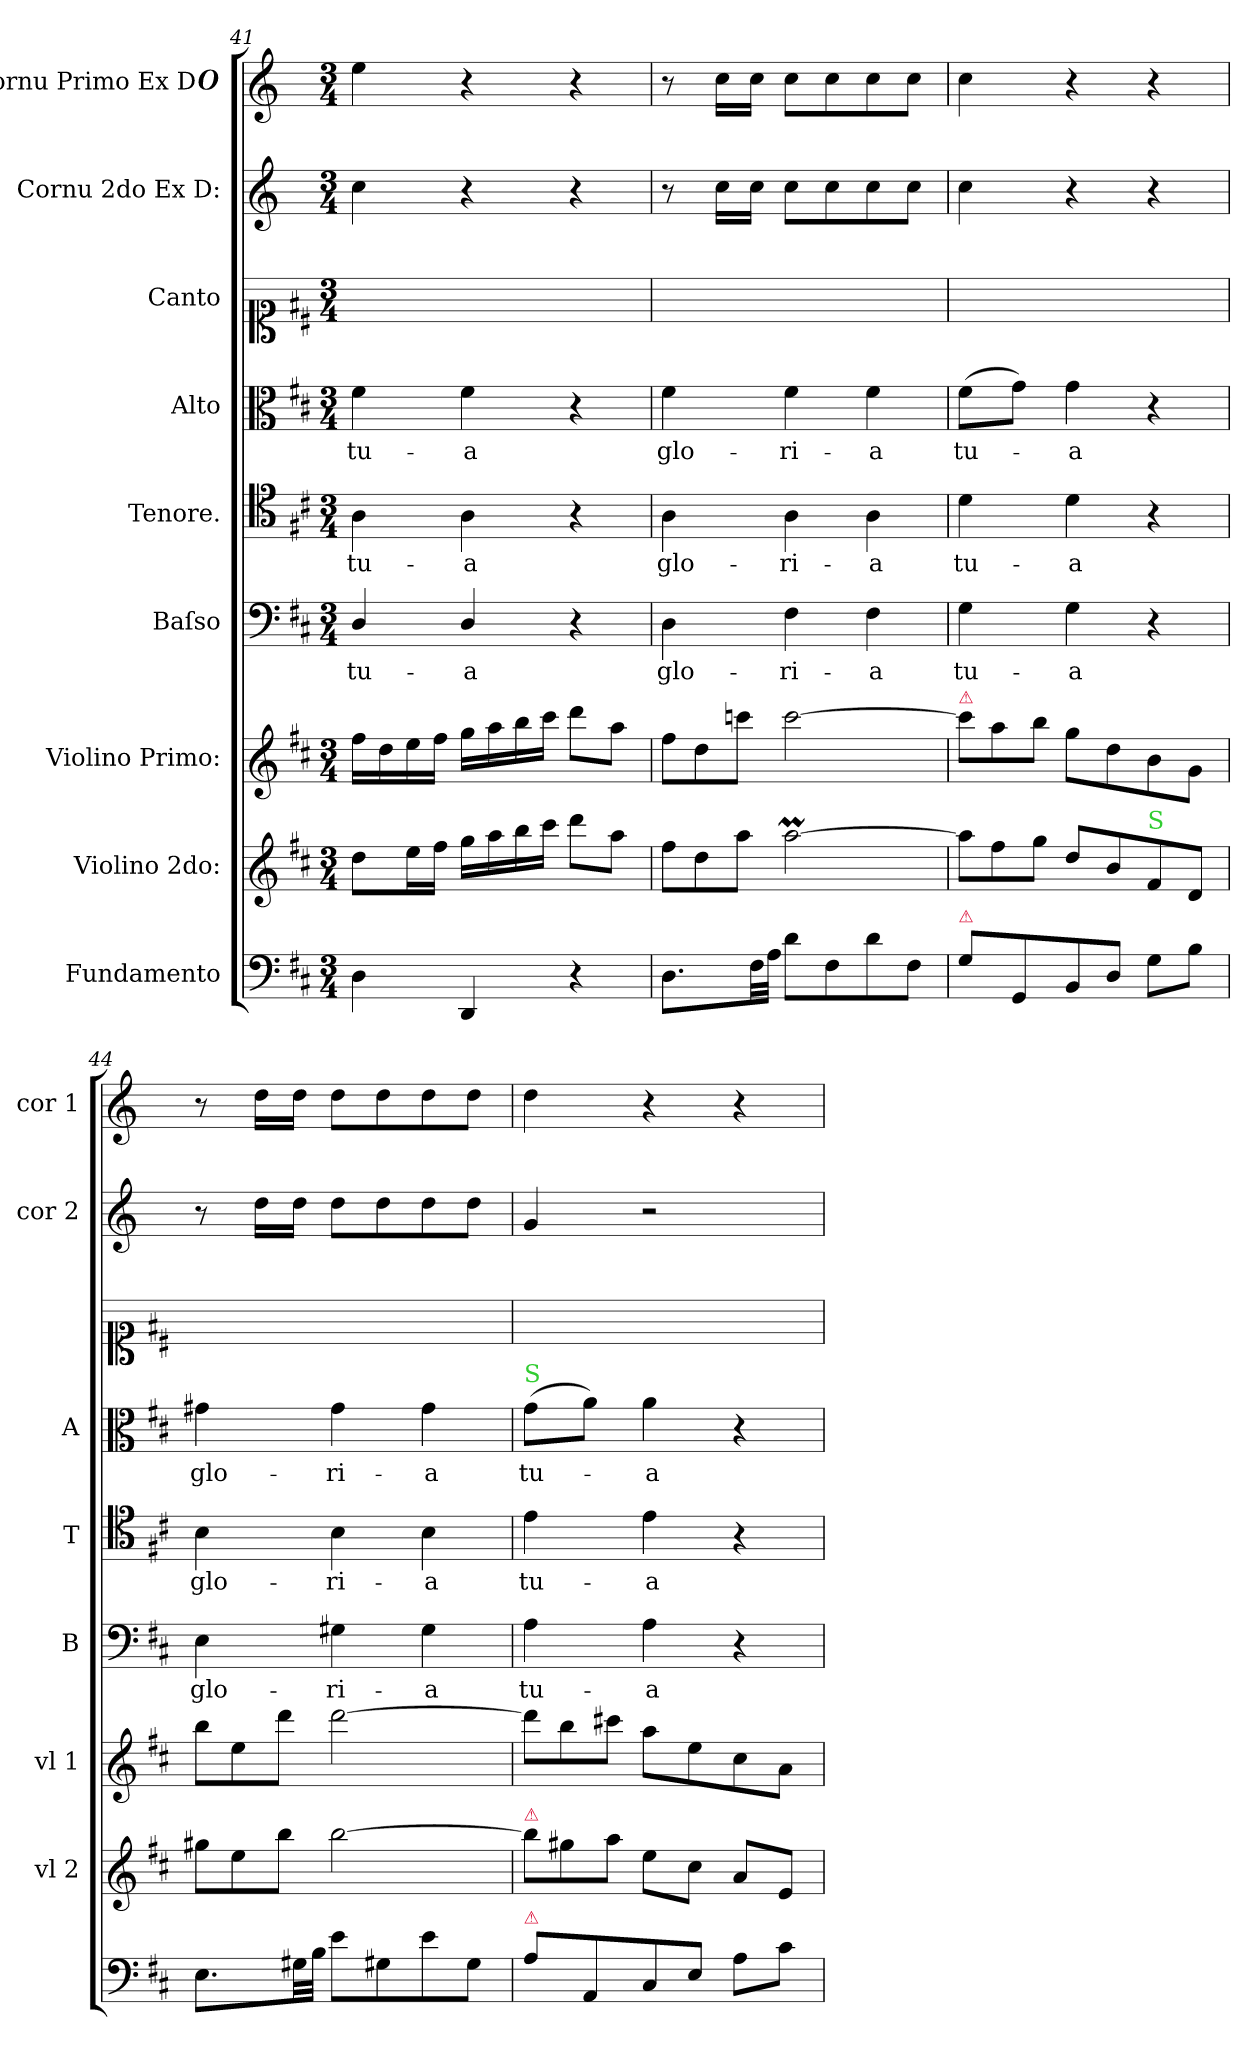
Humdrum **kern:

**kern	**kern	**kern	**kern	**text	**kern	**text	**kern	**text	**kern	**kern	**kern
*part9	*part8	*part7	*part6	*part6	*part5	*part5	*part4	*part4	*part3	*part2	*part1
*staff9	*staff8	*staff7	*staff6	*staff6	*staff5	*staff5	*staff4	*staff4	*staff3	*staff2	*staff1
*I"Fundamento	*I"Violino 2do:	*I"Violino Primo:	*I"Baſso	*	*I"Tenore.	*	*I"Alto	*	*I"Canto	*I"Cornu 2do Ex D:	*I"Cornu Primo Ex D#
*	*I'vl 2	*I'vl 1	*I'B	*	*I'T	*	*I'A	*	*	*I'cor 2	*I'cor 1
*clefF4	*clefG2	*clefG2	*clefF4	*	*clefC4	*	*clefC3	*	*clefC1	*clefG2	*clefG2
*	*	*	*	*	*	*	*	*	*	*ITrd-1c-2	*ITrd-1c-2
*k[f#c#]	*k[f#c#]	*k[f#c#]	*k[f#c#]	*	*k[f#c#]	*	*k[f#c#]	*	*k[f#c#]	*k[f#c#]	*k[f#c#]
*D:	*D:	*D:	*D:	*	*D:	*	*D:	*	*D:	*D:	*D:
*M3/4	*M3/4	*M3/4	*M3/4	*	*M3/4	*	*M3/4	*	*M3/4	*M3/4	*M3/4
=41	=41	=41	=41	=41	=41	=41	=41	=41	=41	=41	=41
4D\	8dd\L	16ff#\LL	4D/	tu-	4A\	tu-	4f#\	tu-	2.ryy	4dd\	4ff#\
.	.	16dd\	.	.	.	.	.	.	.	.	.
.	16ee\L	16ee\	.	.	.	.	.	.	.	.	.
.	16ff#\JJ	16ff#\JJ	.	.	.	.	.	.	.	.	.
4DD/	16gg\LL	16gg\LL	4D/	-a	4A\	-a	4f#\	-a	.	4r	4r
.	16aa\	16aa\	.	.	.	.	.	.	.	.	.
.	16bb\	16bb\	.	.	.	.	.	.	.	.	.
.	16ccc#\JJ	16ccc#\JJ	.	.	.	.	.	.	.	.	.
4r	8ddd\L	8ddd\L	4r	.	4r	.	4r	.	.	4r	4r
.	8aa\J	8aa\J	.	.	.	.	.	.	.	.	.
=42	=42	=42	=42	=42	=42	=42	=42	=42	=42	=42	=42
*	*Xtuplet	*Xtuplet	*	*	*	*	*	*	*	*	*
!	!	!	!	!LO:LY:i	!	!LO:LY:i	!	!LO:LY:i	!	!	!
8.D\L	12ff#\L	12ff#\L	4D\	glo-	4A\	glo-	4f#\	glo-	2.ryy	8r	8r
.	12dd\	12dd\	.	.	.	.	.	.	.	.	.
.	.	.	.	.	.	.	.	.	.	16dd\LL	16dd\LL
.	12aa\J	12cccn\J	.	.	.	.	.	.	.	.	.
32F#\LL	.	.	.	.	.	.	.	.	.	16dd\JJ	16dd\JJ
32A\JJJ	.	.	.	.	.	.	.	.	.	.	.
!	!	!	!	!LO:LY:i	!	!LO:LY:i	!	!LO:LY:i	!	!	!
8d\L	[2aaM\	[2ccc\	4F#\	-ri-	4A\	-ri-	4f#\	-ri-	.	8dd\L	8dd\L
8F#\	.	.	.	.	.	.	.	.	.	8dd\	8dd\
!	!	!	!	!LO:LY:i	!	!LO:LY:i	!	!LO:LY:i	!	!	!
8d\	.	.	4F#\	-a	4A\	-a	4f#\	-a	.	8dd\	8dd\
8F#\J	.	.	.	.	.	.	.	.	.	8dd\J	8dd\J
=43	=43	=43	=43	=43	=43	=43	=43	=43	=43	=43	=43
!	!	!LO:TX:a:color=crimson:t=⚠	!	!	!	!	!	!	!	!	!
!LO:TX:a:color=crimson:t=⚠	!	!	!	!	!	!	!	!	!	!	!
!	!	!	!	!	!	!LO:LY:i	!	!LO:LY:i	!	!	!
8G\L	12aa\L]	12cccn\L]	4G\	tu-	4d\	tu-	(8f#\L	tu-	2.ryy	4dd\	4dd\
.	12ff#\	12aa\	.	.	.	.	.	.	.	.	.
8GG/	.	.	.	.	.	.	8g\J)	.	.	.	.
.	12gg\J	12bb\J	.	.	.	.	.	.	.	.	.
!	!	!	!	!	!	!LO:LY:i	!	!LO:LY:i	!	!	!
8BB/	8dd/L	8gg\L	4G\	-a	4d\	-a	4g\	-a	.	4r	4r
8D/J	8b/	8dd\	.	.	.	.	.	.	.	.	.
!	!LO:TX:a:color=limegreen:t=S	!	!	!	!	!	!	!	!	!	!
8G\L	8f#/	8b\	4r	.	4r	.	4r	.	.	4r	4r
8B\J	8d/J	8g\J	.	.	.	.	.	.	.	.	.
=44	=44	=44	=44	=44	=44	=44	=44	=44	=44	=44	=44
!	!	!	!	!	!	!LO:LY:i	!	!LO:LY:i	!	!	!
8.E\L	12gg#X\L	12bb\L	4E\	glo-	4B\	glo-	4g#X\	glo-	2.ryy	8r	8r
.	12ee\	12ee\	.	.	.	.	.	.	.	.	.
.	.	.	.	.	.	.	.	.	.	16ee\LL	16ee\LL
.	12bb\J	12ddd\J	.	.	.	.	.	.	.	.	.
32G#X\LL	.	.	.	.	.	.	.	.	.	16ee\JJ	16ee\JJ
32B\JJJ	.	.	.	.	.	.	.	.	.	.	.
!	!	!	!	!	!	!LO:LY:i	!	!LO:LY:i	!	!	!
8e\L	[2bb\	[2ddd\	4G#X\	-ri-	4B\	-ri-	4g#\	-ri-	.	8ee\L	8ee\L
8G#X\	.	.	.	.	.	.	.	.	.	8ee\	8ee\
!	!	!	!	!	!	!LO:LY:i	!	!LO:LY:i	!	!	!
8e\	.	.	4G#\	-a	4B\	-a	4g#\	-a	.	8ee\	8ee\
8G#\J	.	.	.	.	.	.	.	.	.	8ee\J	8ee\J
=45	=45	=45	=45	=45	=45	=45	=45	=45	=45	=45	=45
!	!	!	!	!	!	!	!LO:TX:a:color=limegreen:t=S	!	!	!	!
!	!LO:TX:a:color=crimson:t=⚠	!	!	!	!	!	!	!	!	!	!
!LO:TX:a:color=crimson:t=⚠	!	!	!	!	!	!	!	!	!	!	!
!	!	!	!	!	!	!LO:LY:i	!	!LO:LY:i	!	!	!
8A\L	12bb\L]	12ddd\L]	4A\	tu-	4e\	tu-	(8g\L	tu-	2.ryy	4a/	4ee\
.	12gg#X\	12bb\	.	.	.	.	.	.	.	.	.
8AA/	.	.	.	.	.	.	8a\J)	.	.	.	.
.	12aa\J	12ccc#X\J	.	.	.	.	.	.	.	.	.
!	!	!	!	!	!	!LO:LY:i	!	!LO:LY:i	!	!	!
8C#/	8ee\L	8aa\L	4A\	-a	4e\	-a	4a\	-a	.	2r	4r
8E/J	8cc#\J	8ee\	.	.	.	.	.	.	.	.	.
8A\L	8a/L	8cc#\	4r	.	4r	.	4r	.	.	.	4r
8c#\J	8e/J	8a\J	.	.	.	.	.	.	.	.	.
=	=	=	=	=	=	=	=	=	=	=	=
*-	*-	*-	*-	*-	*-	*-	*-	*-	*-	*-	*-
